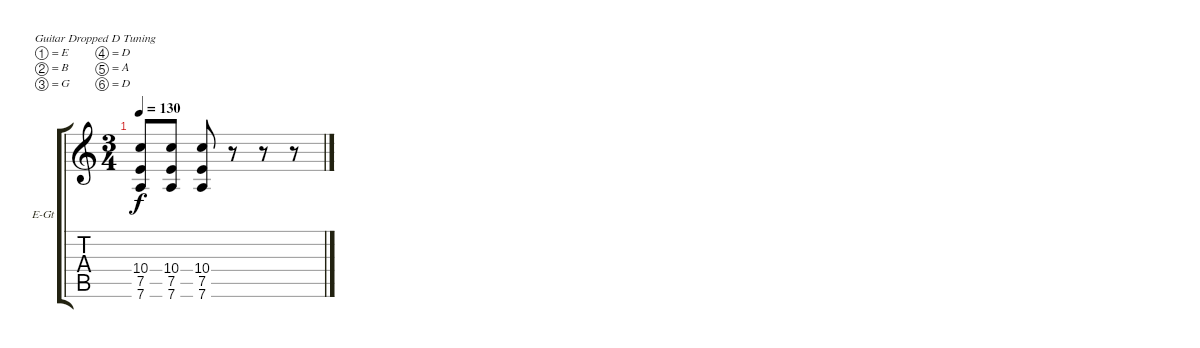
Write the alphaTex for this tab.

\bracketExtendMode groupsimilarinstruments
\firstSystemTrackNameOrientation horizontal
\otherSystemsTrackNameOrientation horizontal
\track ("Rythm Guitar" "E-Gt") {instrument distortionguitar}
\staff {score tabs}
\tuning (E4 B3 G3 D3 A2 D2)
\ts (3 4)
\tempo 130
\clef g2
\ks c
(10.4 7.5 7.6).8{dy f} (10.4 7.5 7.6).8 (10.4 7.5 7.6).8 r.8 r.8 r.8
